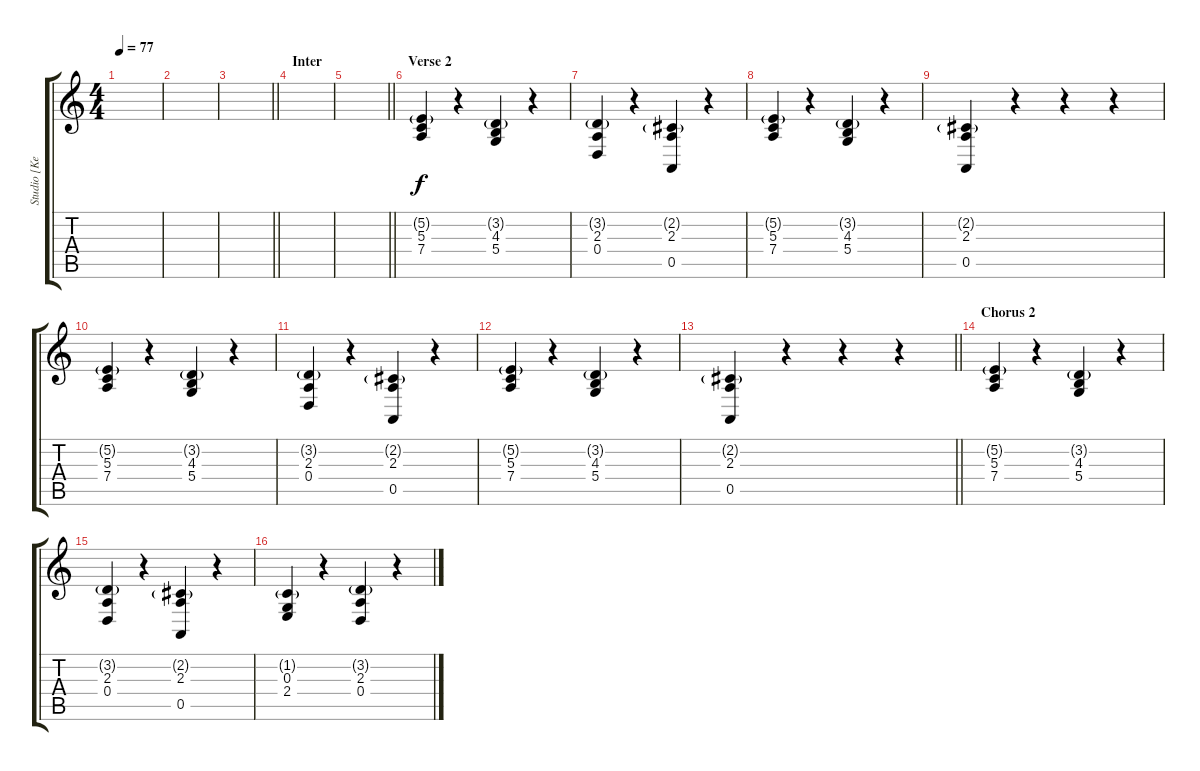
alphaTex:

\track ("Studio [Keyboard/FX]" "Studio [Ke") {instrument electricpiano1}
\staff {score tabs}
\tuning (E4 B3 G3 D3 A2 E2) {hide}
\ts (4 4)
\tempo 77
\clef g2
\ks c
|
|
\barLineRight lightlight
|
\section ("" "Inter")
|
\barLineRight lightlight
|
\section ("" "Verse 2")
(5.2{g} 5.3 7.4).4 r.4 (3.2{g} 4.3 5.4).4 r.4 |
(3.2{g} 2.3 0.4).4 r.4 (2.2{g} 2.3 0.5).4 r.4 |
(5.2{g} 5.3 7.4).4 r.4 (3.2{g} 4.3 5.4).4 r.4 |
(2.2{g} 2.3 0.5).4 r.4 r.4 r.4 |
(5.2{g} 5.3 7.4).4 r.4 (3.2{g} 4.3 5.4).4 r.4 |
(3.2{g} 2.3 0.4).4 r.4 (2.2{g} 2.3 0.5).4 r.4 |
(5.2{g} 5.3 7.4).4 r.4 (3.2{g} 4.3 5.4).4 r.4 |
\barLineRight lightlight
(2.2{g} 2.3 0.5).4 r.4 r.4 r.4 |
\section ("" "Chorus 2")
(5.2{g} 5.3 7.4).4 r.4 (3.2{g} 4.3 5.4).4 r.4 |
(3.2{g} 2.3 0.4).4 r.4 (2.2{g} 2.3 0.5).4 r.4 |
(1.2{g} 0.3 2.4).4 r.4 (3.2{g} 2.3 0.4).4 r.4
